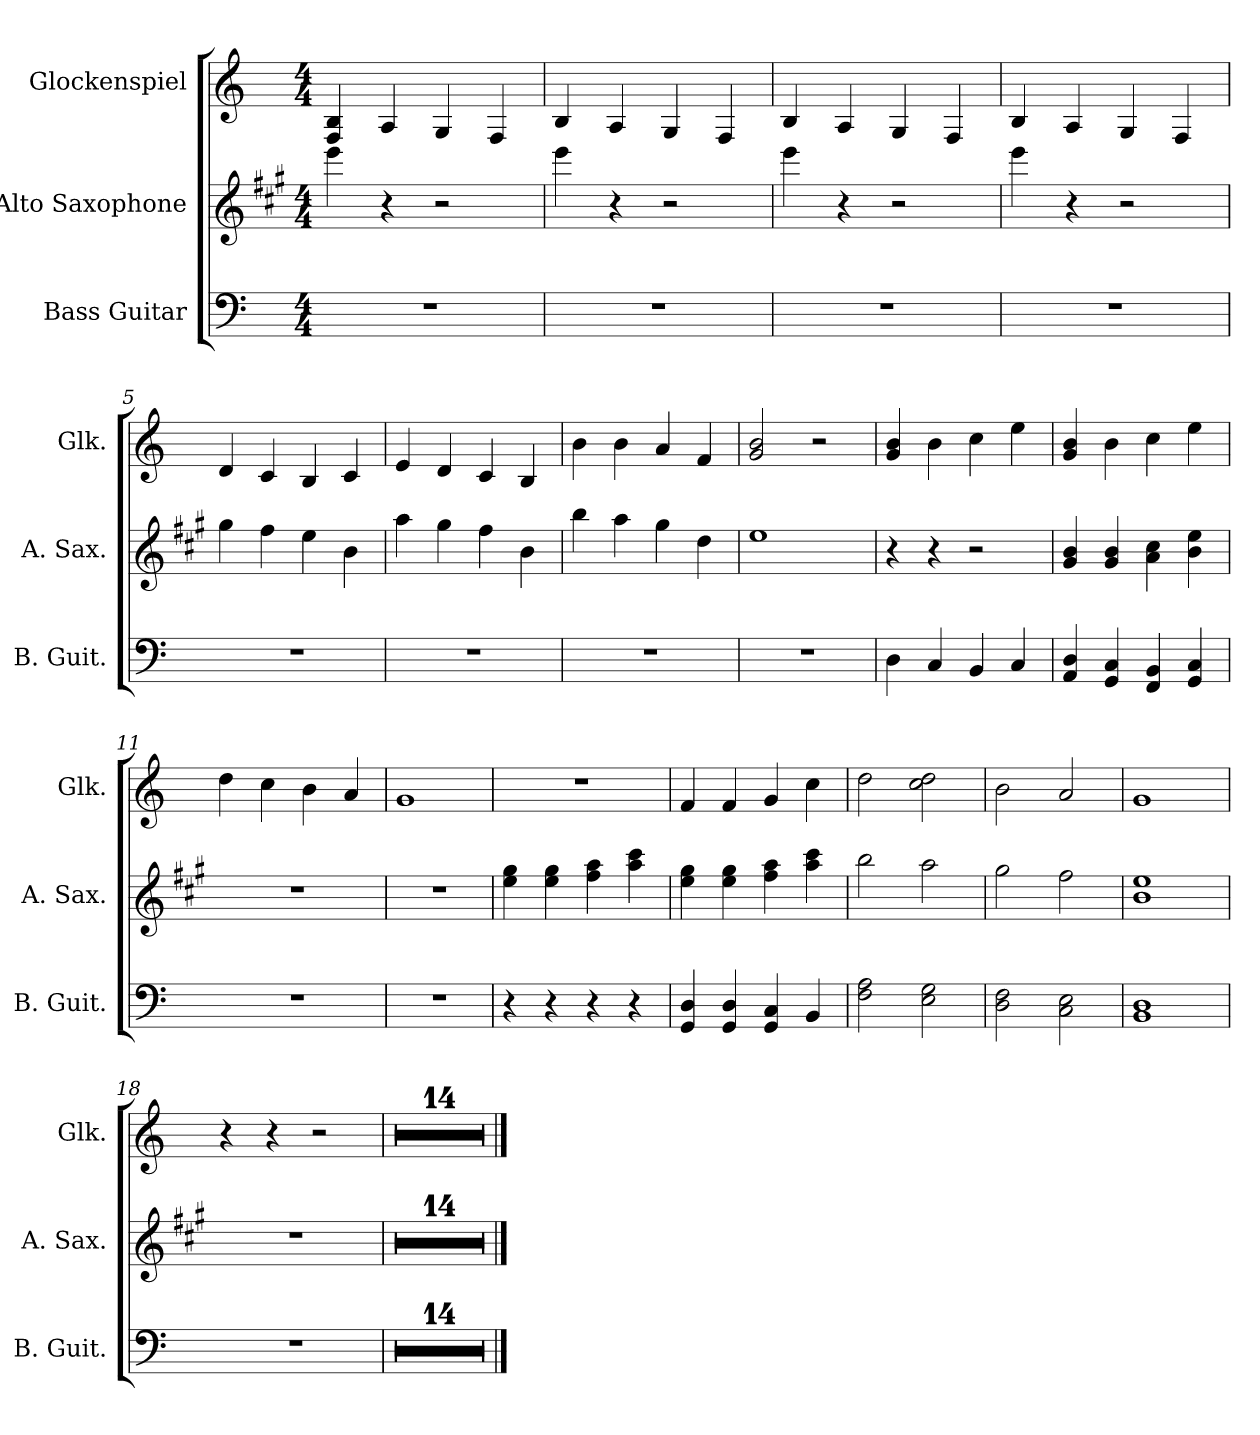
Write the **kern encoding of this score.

**kern	**kern	**kern
*part3	*part2	*part1
*staff3	*staff2	*staff1
*I"Bass Guitar	*I"Alto Saxophone	*I"Glockenspiel
*I'B. Guit.	*I'A. Sax.	*I'Glk.
*clefF4	*clefG2	*clefG2
*ITrd7c12	*ITrd5c9	*ITrd-14c-24
*k[]	*k[]	*k[]
*M4/4	*M4/4	*M4/4
=1	=1	=1
1r	4gg\	4ff/ 4bb/
.	4r	4aa/
.	2r	4gg/
.	.	4ff/
=2	=2	=2
1r	4gg\	4bb/
.	4r	4aa/
.	2r	4gg/
.	.	4ff/
=3	=3	=3
1r	4gg\	4bb/
.	4r	4aa/
.	2r	4gg/
.	.	4ff/
=4	=4	=4
1r	4gg\	4bb/
.	4r	4aa/
.	2r	4gg/
.	.	4ff/
!!LO:LB:g=z
=5	=5	=5
1r	4b\	4ddd/
.	4a\	4ccc/
.	4g\	4bb/
.	4d\	4ccc/
=6	=6	=6
1r	4cc\	4eee/
.	4b\	4ddd/
.	4a\	4ccc/
.	4d\	4bb/
=7	=7	=7
1r	4dd\	4bbb\
.	4cc\	4bbb\
.	4b\	4aaa/
.	4f\	4fff/
=8	=8	=8
1r	1g	2ggg/ 2bbb/
.	.	2r
!!LO:LB:g=z
=9	=9	=9
4DD\	4r	4ggg/ 4bbb/
4CC/	4r	4bbb\
4BBB/	2r	4cccc\
4CC/	.	4eeee\
=10	=10	=10
4AAA/ 4DD/	4B/ 4d/	4ggg/ 4bbb/
4GGG/ 4CC/	4B/ 4d/	4bbb\
4FFF/ 4BBB/	4c\ 4e\	4cccc\
4GGG/ 4CC/	4d\ 4g\	4eeee\
=11	=11	=11
1r	1r	4dddd\
.	.	4cccc\
.	.	4bbb\
.	.	4aaa/
=12	=12	=12
1r	1r	1ggg
!!LO:PB:g=z
=13	=13	=13
4r	4g\ 4b\	1r
4r	4g\ 4b\	.
4r	4a\ 4cc\	.
4r	4cc\ 4ee\	.
=14	=14	=14
4GGG/ 4DD/	4g\ 4b\	4fff/
4GGG/ 4DD/	4g\ 4b\	4fff/
4GGG/ 4CC/	4a\ 4cc\	4ggg/
4BBB/	4cc\ 4ee\	4cccc\
=15	=15	=15
2FF\ 2AA\	2dd\	2dddd\
2EE\ 2GG\	2cc\	2cccc\ 2dddd\
=16	=16	=16
2DD\ 2FF\	2b\	2bbb\
2CC\ 2EE\	2a\	2aaa/
!!LO:LB:g=z
=17	=17	=17
1BBB 1DD	1d 1g	1ggg
=18	=18	=18
1r	1r	4r
.	.	4r
.	.	2r
=19	=19	=19
1r	1r	1r
=20	=20	=20
1r	1r	1r
!!LO:LB:g=z
=21	=21	=21
1r	1r	1r
=22	=22	=22
1r	1r	1r
=23	=23	=23
1r	1r	1r
=24	=24	=24
1r	1r	1r
!!LO:LB:g=z
=25	=25	=25
1r	1r	1r
=26	=26	=26
1r	1r	1r
=27	=27	=27
1r	1r	1r
=28	=28	=28
1r	1r	1r
!!LO:PB:g=z
=29	=29	=29
1r	1r	1r
=30	=30	=30
1r	1r	1r
=31	=31	=31
1r	1r	1r
=32	=32	=32
1r	1r	1r
==	==	==
*-	*-	*-
